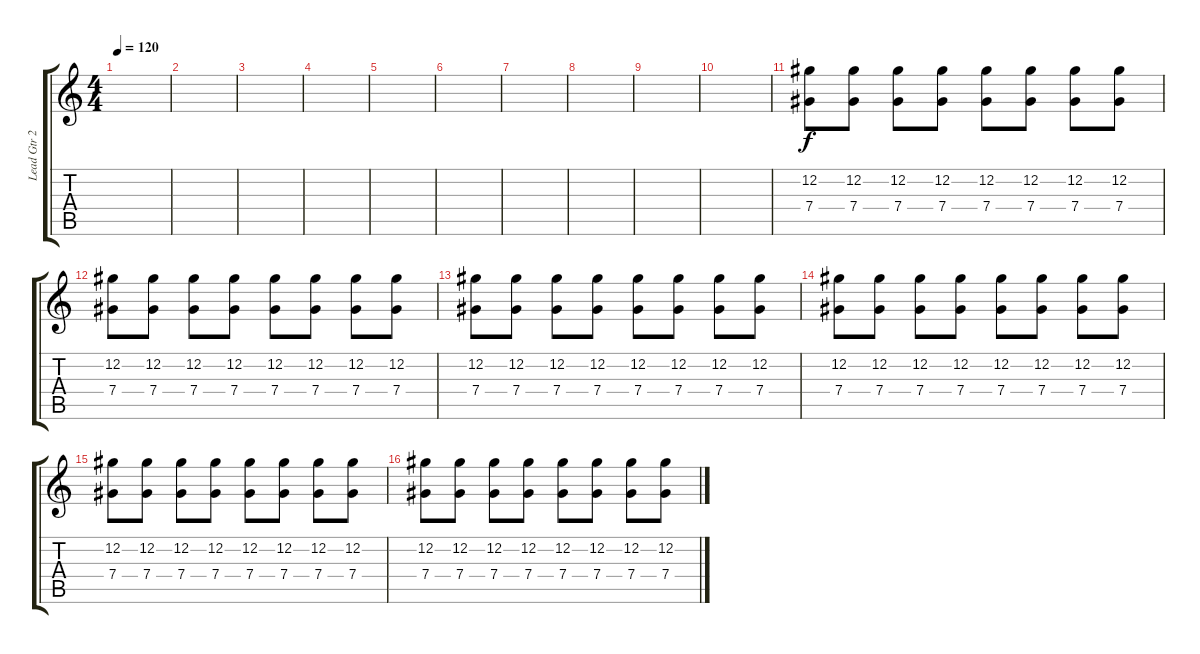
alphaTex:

\track ("Lead Gtr 2" "Lead Gtr 2") {instrument overdrivenguitar}
\staff {score tabs}
\tuning (Eb4 Ab3 Gb3 Db3 Gb2 Db2) {hide}
\ts (4 4)
\tempo 120
\clef g2
\ks c
|
|
|
|
|
|
|
|
|
|
(12.2 7.4).8{volume 9} (12.2 7.4).8 (12.2 7.4).8 (12.2 7.4).8 (12.2 7.4).8 (12.2 7.4).8 (12.2 7.4).8 (12.2 7.4).8 |
(12.2 7.4).8 (12.2 7.4).8 (12.2 7.4).8 (12.2 7.4).8 (12.2 7.4).8 (12.2 7.4).8 (12.2 7.4).8 (12.2 7.4).8 |
(12.2 7.4).8 (12.2 7.4).8 (12.2 7.4).8 (12.2 7.4).8 (12.2 7.4).8 (12.2 7.4).8 (12.2 7.4).8 (12.2 7.4).8 |
(12.2 7.4).8 (12.2 7.4).8 (12.2 7.4).8 (12.2 7.4).8 (12.2 7.4).8 (12.2 7.4).8 (12.2 7.4).8 (12.2 7.4).8 |
(12.2 7.4).8 (12.2 7.4).8 (12.2 7.4).8 (12.2 7.4).8 (12.2 7.4).8 (12.2 7.4).8 (12.2 7.4).8 (12.2 7.4).8 |
(12.2 7.4).8 (12.2 7.4).8 (12.2 7.4).8 (12.2 7.4).8 (12.2 7.4).8 (12.2 7.4).8 (12.2 7.4).8 (12.2 7.4).8
